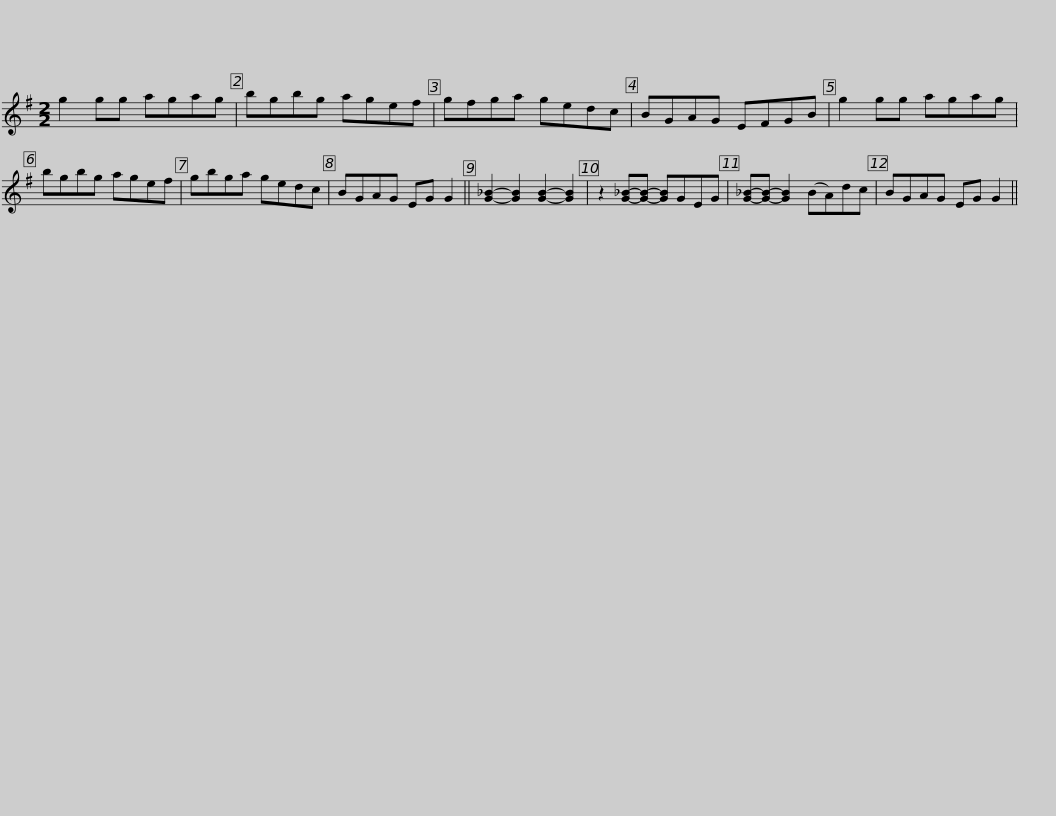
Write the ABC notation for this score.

X:1
L:1/8
M:2/2
I:linebreak $
K:G
V:1 treble
V:1
 g2 gg agag | bgbg agef | gfga gedc | BGAG EFGB | g2 gg agag |$ %5
 bgbg agef | gbga gedc | BGAG EG G2 || [G_B]2- [GB]2 [GB]2- [GB]2 | z2 [G_B]-[GB]- [GB]GEG |$ %10
 [G_B]-[GB]- [GB]2 (BA)dc | BGAG EG G2 || %12
